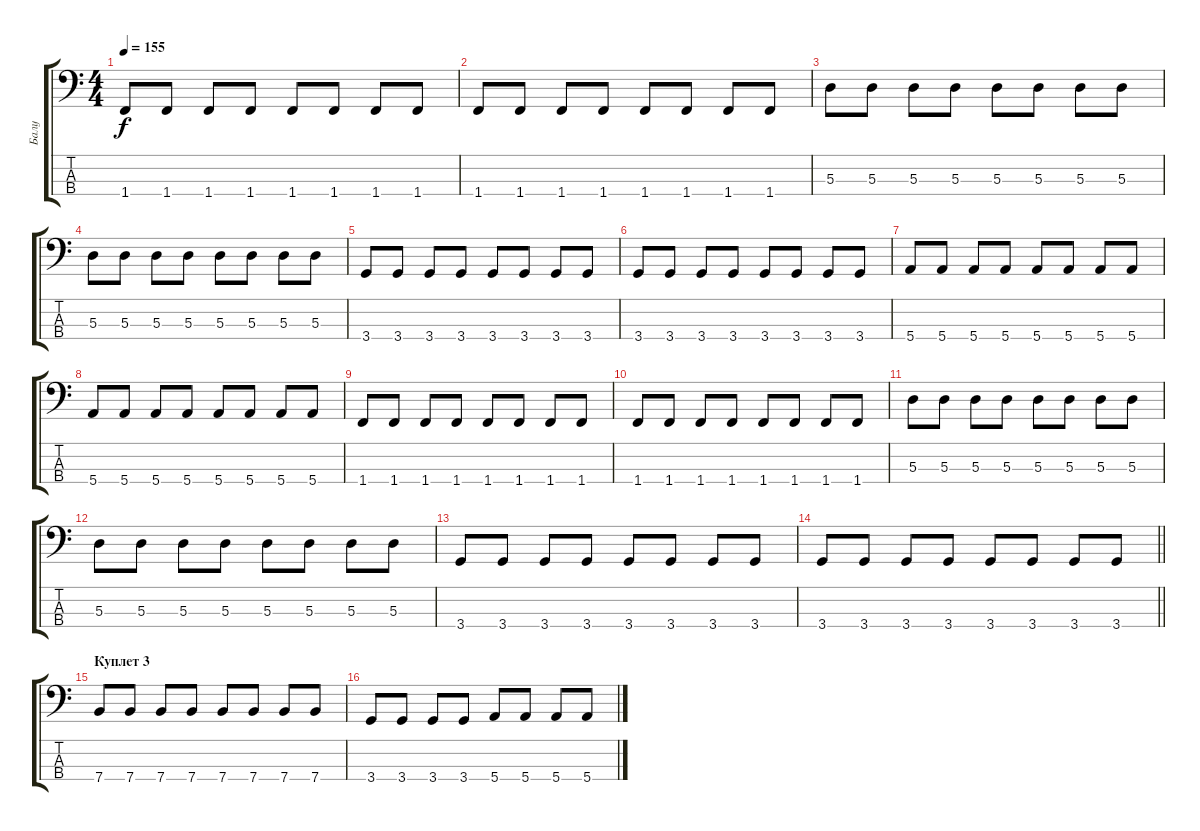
\track ("Балу" "Балу") {instrument electricbassfinger}
\staff {score tabs}
\tuning (G2 D2 A1 E1) {hide}
\ts (4 4)
\tempo 155
\clef f4
\ks c
1.4.8{dy f} 1.4.8 1.4.8 1.4.8 1.4.8 1.4.8 1.4.8 1.4.8 |
1.4.8 1.4.8 1.4.8 1.4.8 1.4.8 1.4.8 1.4.8 1.4.8 |
5.3.8 5.3.8 5.3.8 5.3.8 5.3.8 5.3.8 5.3.8 5.3.8 |
5.3.8 5.3.8 5.3.8 5.3.8 5.3.8 5.3.8 5.3.8 5.3.8 |
3.4.8 3.4.8 3.4.8 3.4.8 3.4.8 3.4.8 3.4.8 3.4.8 |
3.4.8 3.4.8 3.4.8 3.4.8 3.4.8 3.4.8 3.4.8 3.4.8 |
5.4.8 5.4.8 5.4.8 5.4.8 5.4.8 5.4.8 5.4.8 5.4.8 |
5.4.8 5.4.8 5.4.8 5.4.8 5.4.8 5.4.8 5.4.8 5.4.8 |
1.4.8 1.4.8 1.4.8 1.4.8 1.4.8 1.4.8 1.4.8 1.4.8 |
1.4.8 1.4.8 1.4.8 1.4.8 1.4.8 1.4.8 1.4.8 1.4.8 |
5.3.8 5.3.8 5.3.8 5.3.8 5.3.8 5.3.8 5.3.8 5.3.8 |
5.3.8 5.3.8 5.3.8 5.3.8 5.3.8 5.3.8 5.3.8 5.3.8 |
3.4.8 3.4.8 3.4.8 3.4.8 3.4.8 3.4.8 3.4.8 3.4.8 |
\barLineRight lightlight
3.4.8 3.4.8 3.4.8 3.4.8 3.4.8 3.4.8 3.4.8 3.4.8 |
\section ("" "Куплет 3")
7.4.8 7.4.8 7.4.8 7.4.8 7.4.8 7.4.8 7.4.8 7.4.8 |
3.4.8 3.4.8 3.4.8 3.4.8 5.4.8 5.4.8 5.4.8 5.4.8
